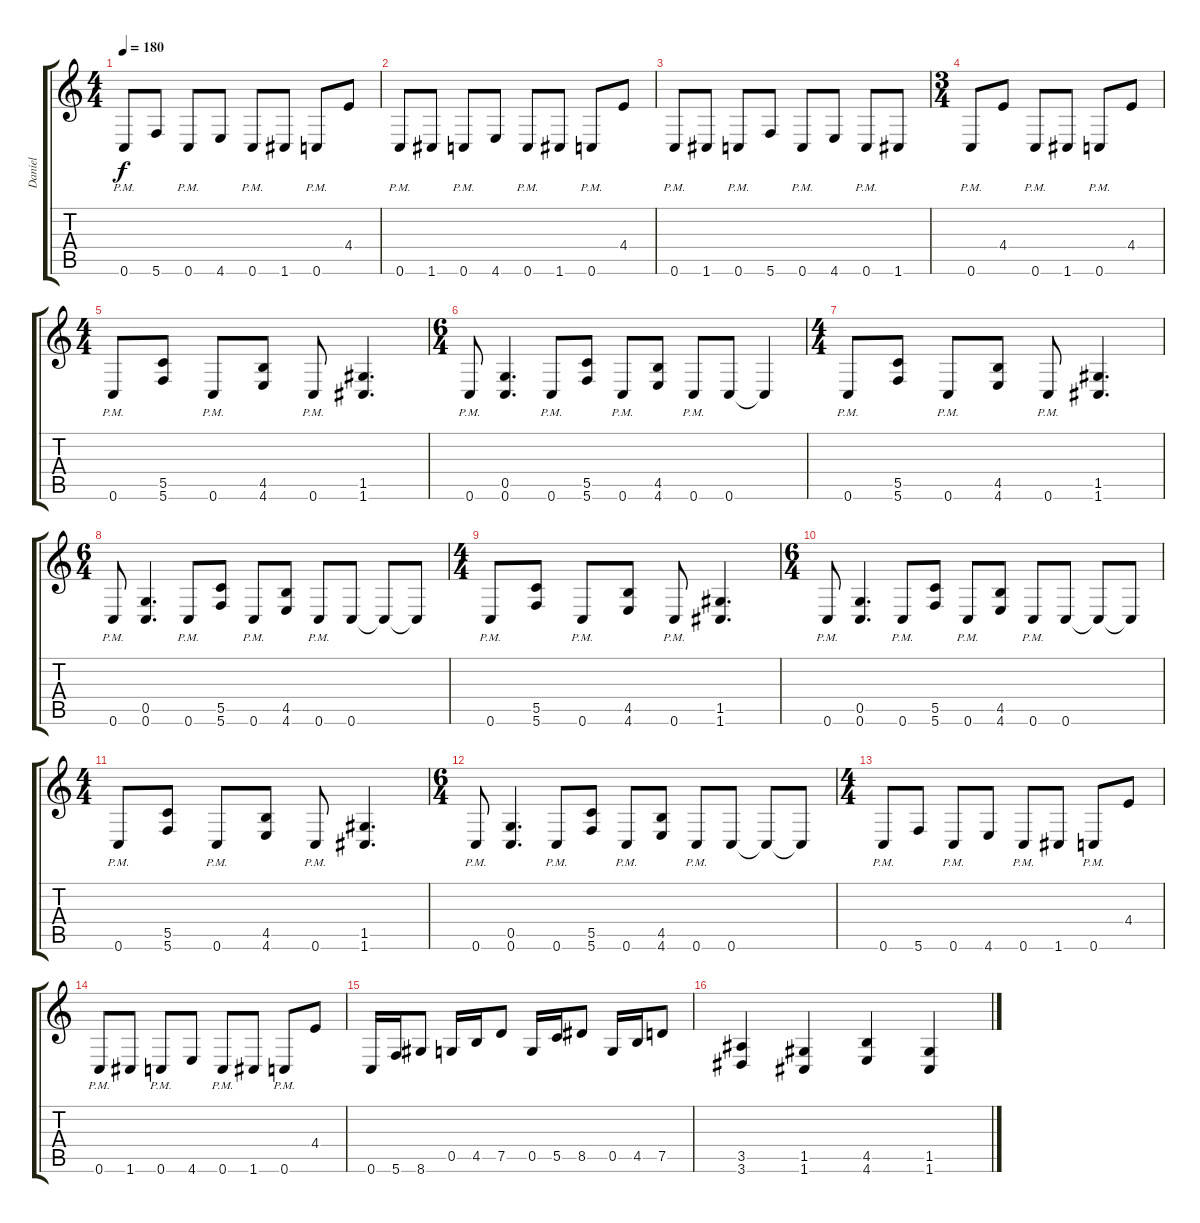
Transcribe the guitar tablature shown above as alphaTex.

\track ("Daniel" "Daniel") {instrument overdrivenguitar}
\staff {score tabs}
\tuning (D4 A3 F3 C3 G2 C2) {hide}
\ts (4 4)
\tempo 180
\clef g2
\ks c
0.6{pm}.8{dy f} 5.6.8 0.6{pm}.8 4.6.8 0.6{pm}.8 1.6.8 0.6{pm}.8 4.4.8 |
0.6{pm}.8 1.6.8 0.6{pm}.8 4.6.8 0.6{pm}.8 1.6.8 0.6{pm}.8 4.4.8 |
0.6{pm}.8 1.6.8 0.6{pm}.8 5.6.8 0.6{pm}.8 4.6.8 0.6{pm}.8 1.6.8 |
\ts (3 4)
0.6{pm}.8 4.4.8 0.6{pm}.8 1.6.8 0.6{pm}.8 4.4.8 |
\ts (4 4)
0.6{pm}.8 (5.5 5.6).8 0.6{pm}.8 (4.5 4.6).8 0.6{pm}.8 (1.5 1.6).4{d} |
\ts (6 4)
0.6{pm}.8 (0.5 0.6).4{d} 0.6{pm}.8 (5.5 5.6).8 0.6{pm}.8 (4.5 4.6).8 0.6{pm}.8 0.6.8 0.6{t}.4 |
\ts (4 4)
0.6{pm}.8 (5.5 5.6).8 0.6{pm}.8 (4.5 4.6).8 0.6{pm}.8 (1.5 1.6).4{d} |
\ts (6 4)
0.6{pm}.8 (0.5 0.6).4{d} 0.6{pm}.8 (5.5 5.6).8 0.6{pm}.8 (4.5 4.6).8 0.6{pm}.8 0.6.8 0.6{t}.8 0.6{t}.8 |
\ts (4 4)
0.6{pm}.8 (5.5 5.6).8 0.6{pm}.8 (4.5 4.6).8 0.6{pm}.8 (1.5 1.6).4{d} |
\ts (6 4)
0.6{pm}.8 (0.5 0.6).4{d} 0.6{pm}.8 (5.5 5.6).8 0.6{pm}.8 (4.5 4.6).8 0.6{pm}.8 0.6.8 0.6{t}.8 0.6{t}.8 |
\ts (4 4)
0.6{pm}.8 (5.5 5.6).8 0.6{pm}.8 (4.5 4.6).8 0.6{pm}.8 (1.5 1.6).4{d} |
\ts (6 4)
0.6{pm}.8 (0.5 0.6).4{d} 0.6{pm}.8 (5.5 5.6).8 0.6{pm}.8 (4.5 4.6).8 0.6{pm}.8 0.6.8 0.6{t}.8 0.6{t}.8 |
\ts (4 4)
0.6{pm}.8 5.6.8 0.6{pm}.8 4.6.8 0.6{pm}.8 1.6.8 0.6{pm}.8 4.4.8 |
0.6{pm}.8 1.6.8 0.6{pm}.8 4.6.8 0.6{pm}.8 1.6.8 0.6{pm}.8 4.4.8 |
0.6.16 5.6.16 8.6.8 0.5.16 4.5.16 7.5.8 0.5.16 5.5.16 8.5.8 0.5.16 4.5.16 7.5.8 |
(3.5 3.6).4 (1.5 1.6).4 (4.5 4.6).4 (1.5 1.6).4
